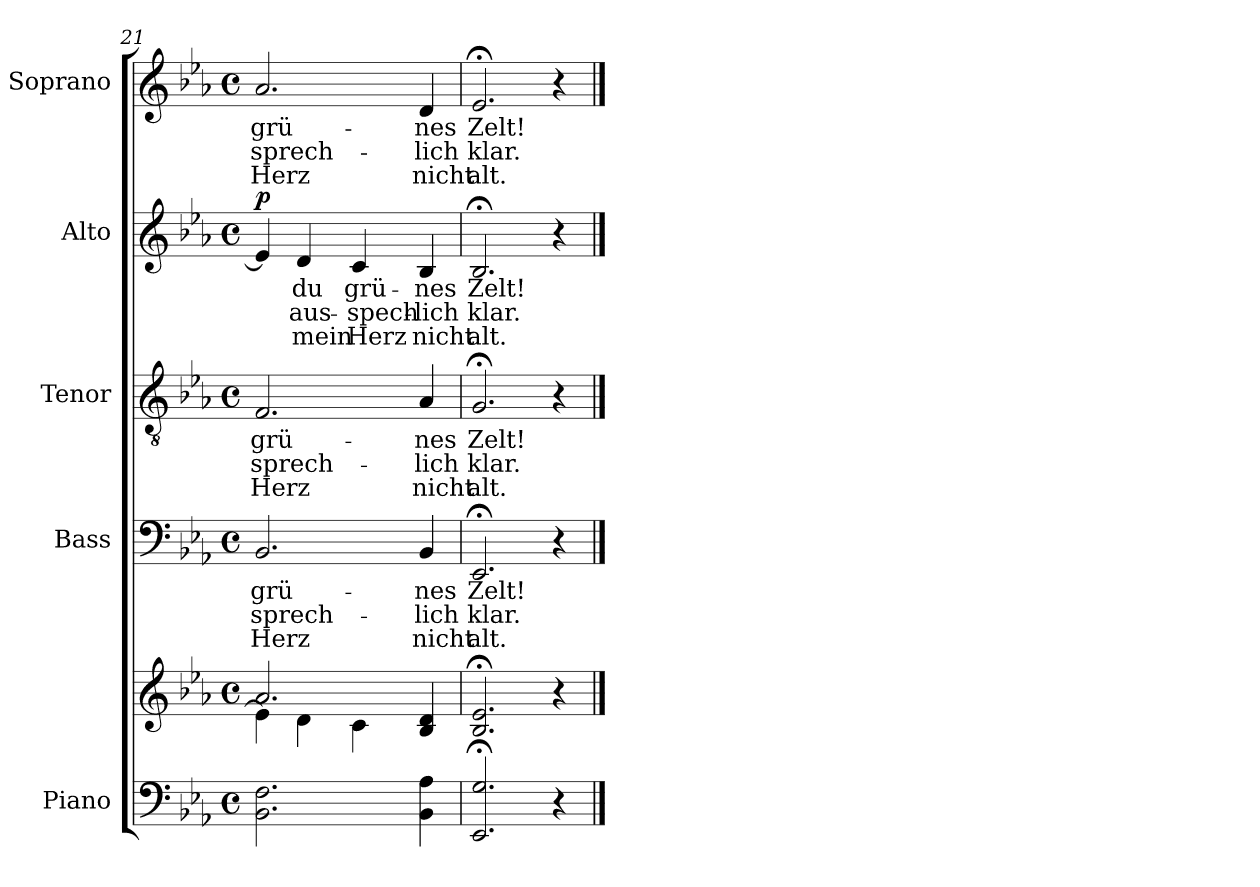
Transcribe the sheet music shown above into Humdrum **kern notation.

**kern	**kern	**kern	**text	**text	**text	**kern	**text	**text	**text	**kern	**text	**text	**text	**dynam	**kern	**text	**text	**text
*part5	*part5	*part4	*part4	*part4	*part4	*part3	*part3	*part3	*part3	*part2	*part2	*part2	*part2	*part2	*part1	*part1	*part1	*part1
*staff6	*staff5	*staff4	*staff4	*staff4	*staff4	*staff3	*staff3	*staff3	*staff3	*staff2	*staff2	*staff2	*staff2	*staff2	*staff1	*staff1	*staff1	*staff1
*I"Piano	*	*I"Bass	*	*	*	*I"Tenor	*	*	*	*I"Alto	*	*	*	*	*I"Soprano	*	*	*
*I'Pno	*	*	*	*	*	*	*	*	*	*	*	*	*	*	*I'Pno	*	*	*
!!LO:PB:g=z
*clefF4	*clefG2	*clefF4	*	*	*	*clefGv2	*	*	*	*clefG2	*	*	*	*	*clefG2	*	*	*
*k[b-e-a-]	*k[b-e-a-]	*k[b-e-a-]	*	*	*	*k[b-e-a-]	*	*	*	*k[b-e-a-]	*	*	*	*	*k[b-e-a-]	*	*	*
*E-:	*E-:	*E-:	*	*	*	*E-:	*	*	*	*E-:	*	*	*	*	*E-:	*	*	*
*M4/4	*M4/4	*M4/4	*	*	*	*M4/4	*	*	*	*M4/4	*	*	*	*	*M4/4	*	*	*
*met(c)	*met(c)	*met(c)	*	*	*	*met(c)	*	*	*	*met(c)	*	*	*	*	*met(c)	*	*	*
=21	=21	=21	=21	=21	=21	=21	=21	=21	=21	=21	=21	=21	=21	=21	=21	=21	=21	=21
*	*^	*	*	*	*	*	*	*	*	*	*	*	*	*	*	*	*	*
!	!	!	!	!LO:LY:b	!LO:LY:b	!LO:LY:b	!	!LO:LY:b	!LO:LY:b	!LO:LY:b	!	!	!LO:LY:b	!	!LO:DY:b	!	!LO:LY:b	!LO:LY:b	!LO:LY:b
2.BB-\ 2.F\	2.a-/	4e-\]	2.BB-/	grü-	-sprech-	Herz	2.F/	grü-	-sprech-	Herz	4e-/]	.	-­	.	p	2.a-/	grü-	-sprech-	Herz
!	!	!	!	!	!	!	!	!	!	!	!	!LO:LY:b	!LO:LY:b	!LO:LY:b	!	!	!	!	!
.	.	4d\	.	.	.	.	.	.	.	.	4d/	du	aus-	mein	.	.	.	.	.
!	!	!	!	!	!	!	!	!	!	!	!	!LO:LY:b	!LO:LY:b	!LO:LY:b	!	!	!	!	!
.	.	4c\	.	.	.	.	.	.	.	.	4c/	grü-	-spech-	Herz	.	.	.	.	.
!	!	!	!	!LO:LY:b	!LO:LY:b	!LO:LY:b	!	!LO:LY:b	!LO:LY:b	!LO:LY:b	!	!LO:LY:b	!LO:LY:b	!LO:LY:b	!	!	!LO:LY:b	!LO:LY:b	!LO:LY:b
4BB-\ 4A-\	4B-/ 4d/	4ryy	4BB-/	-nes	-lich	nicht	4A-/	-nes	-lich	nicht	4B-/	-nes	-lich	nicht	.	4d/	-nes	-lich	nicht
=22	=22	=22	=22	=22	=22	=22	=22	=22	=22	=22	=22	=22	=22	=22	=22	=22	=22	=22	=22
!	!	!	!	!LO:LY:b	!LO:LY:b	!LO:LY:b	!	!LO:LY:b	!LO:LY:b	!LO:LY:b	!	!LO:LY:b	!LO:LY:b	!LO:LY:b	!	!	!LO:LY:b	!LO:LY:b	!LO:LY:b
*	*v	*v	*	*	*	*	*	*	*	*	*	*	*	*	*	*	*	*	*
2.EE-/;< 2.G/;<	2.B-/;< 2.e-/;<	2.EE-;</	Zelt!	klar.	alt.	2.G;</	Zelt!	klar.	alt.	2.B-;</	Zelt!	klar.	alt.	.	2.e-;</	Zelt!	klar.	alt.
4r	4r	4r	.	.	.	4r	.	.	.	4r	.	.	.	.	4r	.	.	.
==	==	==	==	==	==	==	==	==	==	==	==	==	==	==	==	==	==	==
*-	*-	*-	*-	*-	*-	*-	*-	*-	*-	*-	*-	*-	*-	*-	*-	*-	*-	*-
